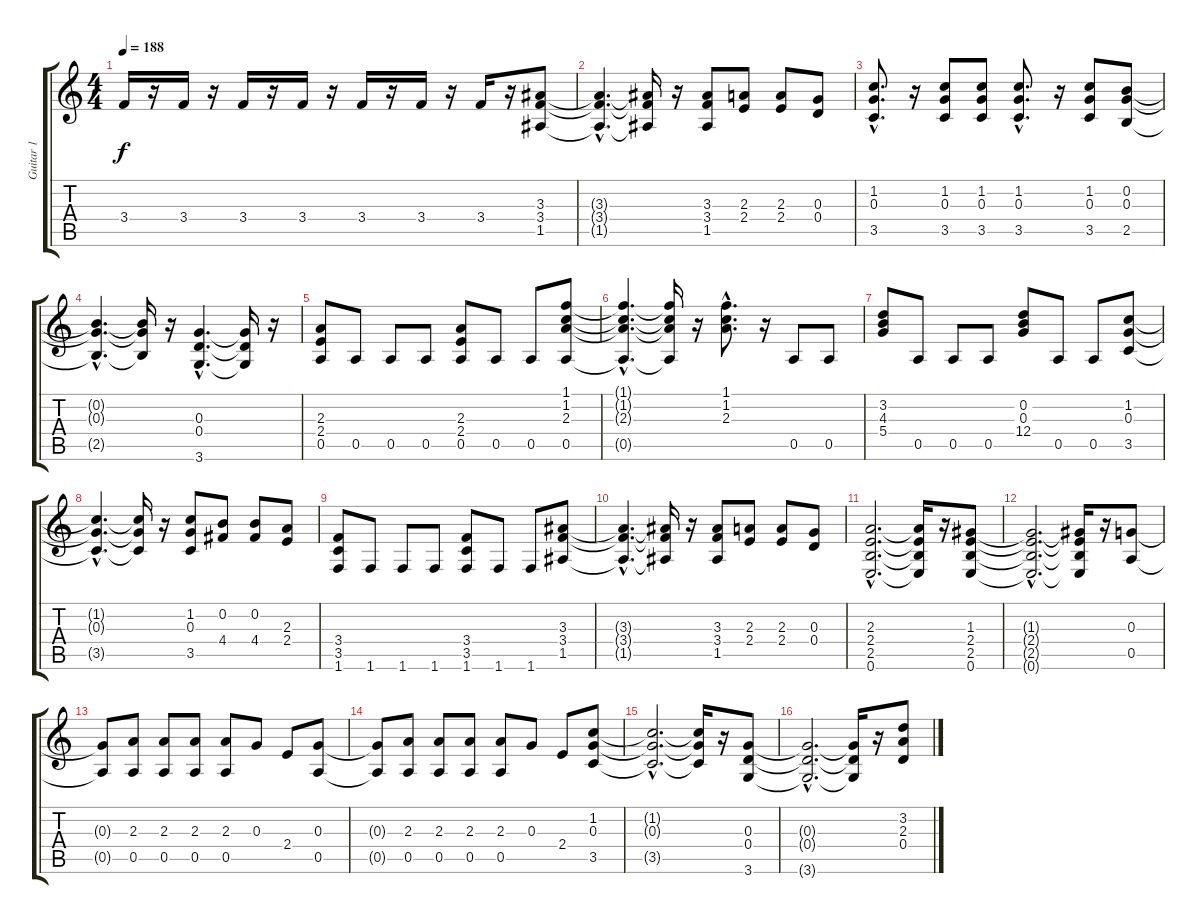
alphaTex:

\track ("Guitar 1" "Guitar 1") {instrument distortionguitar}
\staff {score tabs}
\tuning (E4 B3 G3 D3 A2 E2) {hide}
\ts (4 4)
\tempo 188
\clef g2
\ks c
3.4.16{dy f} r.16 3.4.16 r.16 3.4.16 r.16 3.4.16 r.16 3.4.16 r.16 3.4.16 r.16 3.4.16 r.16 (3.3 3.4 1.5).8 |
(3.3{hac t} 3.4{hac t} 1.5{hac t}).4{d} (3.3{t} 3.4{t} 1.5{t}).16 r.16 (3.3 3.4 1.5).8 (2.3 2.4).8 (2.3 2.4).8 (0.3 0.4).8 |
(1.2{hac} 0.3{hac} 3.5{hac}).8{d} r.16 (1.2 0.3 3.5).8 (1.2 0.3 3.5).8 (1.2{hac} 0.3{hac} 3.5{hac}).8{d} r.16 (1.2 0.3 3.5).8 (0.2 0.3 2.5).8 |
(0.2{hac t} 0.3{hac t} 2.5{hac t}).4{d} (0.2{t} 0.3{t} 2.5{t}).16 r.16 (0.3{hac} 0.4{hac} 3.6{hac}).4{d} (0.3{t} 0.4{t} 3.6{t}).16 r.16 |
(2.3 2.4 0.5).8 0.5.8 0.5.8 0.5.8 (2.3 2.4 0.5).8 0.5.8 0.5.8 (1.1 1.2 2.3 0.5).8 |
(1.1{hac t} 1.2{hac t} 2.3{hac t} 0.5{hac t}).4{d} (1.1{t} 1.2{t} 2.3{t} 0.5{t}).16 r.16 (1.1{hac} 1.2{hac} 2.3{hac}).8{d} r.16 0.5.8 0.5.8 |
(3.2 4.3 5.4).8 0.5.8 0.5.8 0.5.8 (0.2 0.3 12.4).8 0.5.8 0.5.8 (1.2 0.3 3.5).8 |
(1.2{hac t} 0.3{hac t} 3.5{hac t}).4{d} (1.2{t} 0.3{t} 3.5{t}).16 r.16 (1.2 0.3 3.5).8 (0.2 4.4).8 (0.2 4.4).8 (2.3 2.4).8 |
(3.4 3.5 1.6).8 1.6.8 1.6.8 1.6.8 (3.4 3.5 1.6).8 1.6.8 1.6.8 (3.3 3.4 1.5).8 |
(3.3{hac t} 3.4{hac t} 1.5{hac t}).4{d} (3.3{t} 3.4{t} 1.5{t}).16 r.16 (3.3 3.4 1.5).8 (2.3 2.4).8 (2.3 2.4).8 (0.3 0.4).8 |
(2.3{hac} 2.4{hac} 2.5{hac} 0.6{hac}).2{d} (2.3{t} 2.4{t} 2.5{t} 0.6{t}).16 r.16 (1.3 2.4 2.5 0.6).8 |
(1.3{hac t} 2.4{hac t} 2.5{hac t} 0.6{hac t}).2{d} (1.3{t} 2.4{t} 2.5{t} 0.6{t}).16 r.16 (0.3 0.5).8 |
(0.3{t} 0.5{t}).8 (2.3 0.5).8 (2.3 0.5).8 (2.3 0.5).8 (2.3 0.5).8 0.3.8 2.4.8 (0.3 0.5).8 |
(0.3{t} 0.5{t}).8 (2.3 0.5).8 (2.3 0.5).8 (2.3 0.5).8 (2.3 0.5).8 0.3.8 2.4.8 (1.2 0.3 3.5).8 |
(1.2{hac t} 0.3{hac t} 3.5{hac t}).2{d} (1.2{t} 0.3{t} 3.5{t}).16 r.16 (0.3 0.4 3.6).8 |
(0.3{hac t} 0.4{hac t} 3.6{hac t}).2{d} (0.3{t} 0.4{t} 3.6{t}).16 r.16 (3.2 2.3 0.4).8
